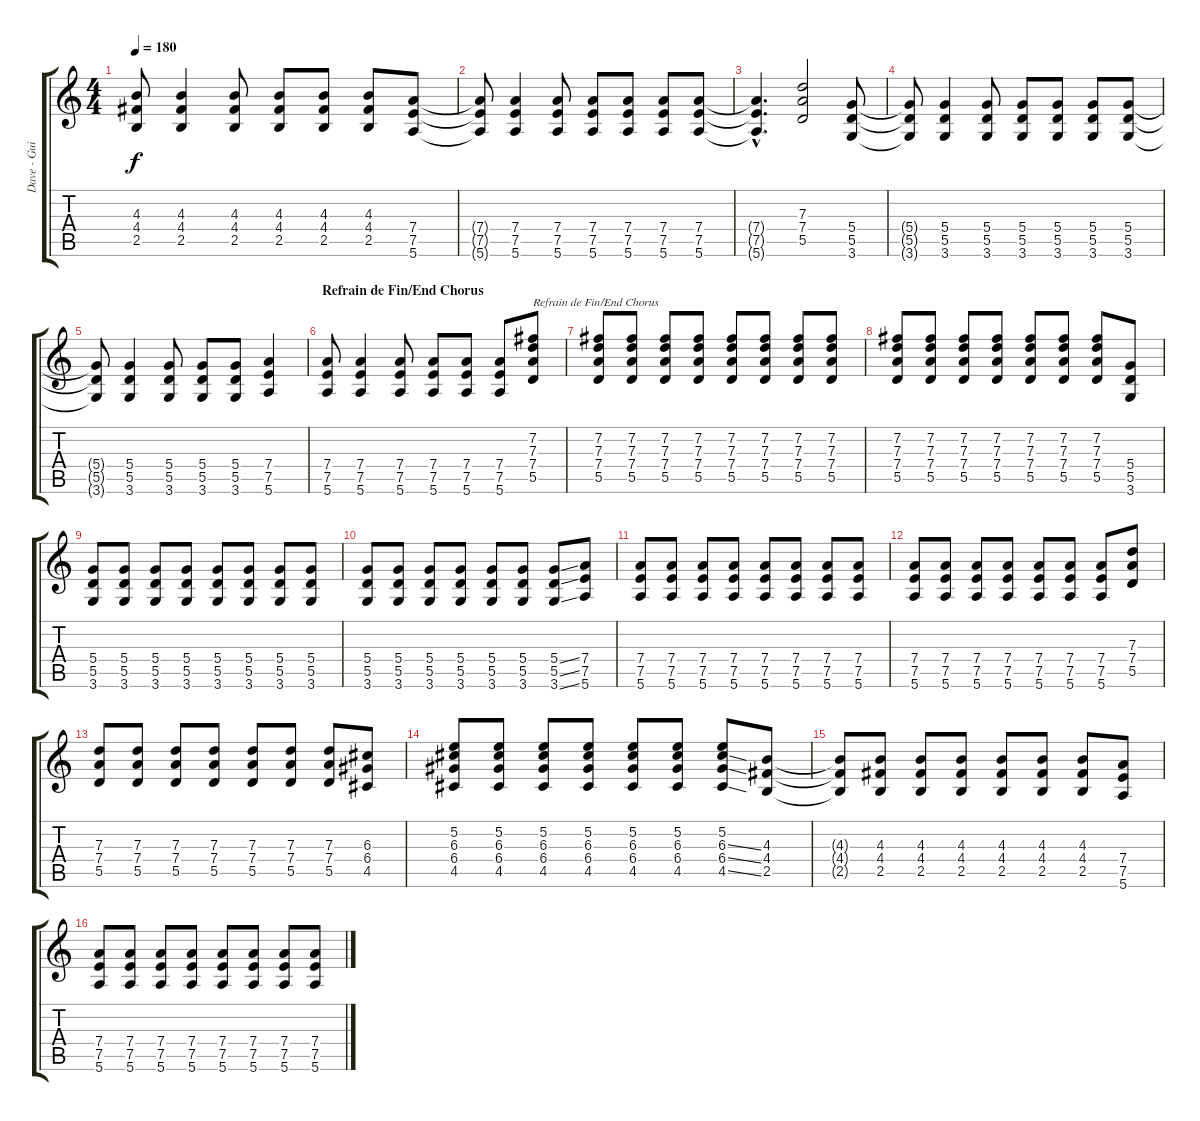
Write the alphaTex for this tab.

\track ("Dave - Guitare 2/Guitar 2" "Dave - Gui") {instrument distortionguitar}
\staff {score tabs}
\tuning (E4 B3 G3 D3 A2 E2) {hide}
\ts (4 4)
\tempo 180
\clef g2
\ks c
(4.3{t} 4.4{t} 2.5{t}).8{dy f} (4.3 4.4 2.5).4 (4.3 4.4 2.5).8 (4.3 4.4 2.5).8 (4.3 4.4 2.5).8 (4.3 4.4 2.5).8 (7.4 7.5 5.6).8 |
(7.4{t} 7.5{t} 5.6{t}).8 (7.4 7.5 5.6).4 (7.4 7.5 5.6).8 (7.4 7.5 5.6).8 (7.4 7.5 5.6).8 (7.4 7.5 5.6).8 (7.4 7.5 5.6).8 |
(7.4{hac t} 7.5{hac t} 5.6{hac t}).4{d} (7.3 7.4 5.5).2 (5.4 5.5 3.6).8 |
(5.4{t} 5.5{t} 3.6{t}).8 (5.4 5.5 3.6).4 (5.4 5.5 3.6).8 (5.4 5.5 3.6).8 (5.4 5.5 3.6).8 (5.4 5.5 3.6).8 (5.4 5.5 3.6).8 |
(5.4{t} 5.5{t} 3.6{t}).8 (5.4 5.5 3.6).4 (5.4 5.5 3.6).8 (5.4 5.5 3.6).8 (5.4 5.5 3.6).8 (7.4 7.5 5.6).4 |
\section ("" "Refrain de Fin/End Chorus")
(7.4 7.5 5.6).8 (7.4 7.5 5.6).4 (7.4 7.5 5.6).8 (7.4 7.5 5.6).8 (7.4 7.5 5.6).8 (7.4 7.5 5.6).8 (7.2 7.3 7.4 5.5).8{txt "Refrain de Fin/End Chorus"} |
(7.2 7.3 7.4 5.5).8 (7.2 7.3 7.4 5.5).8 (7.2 7.3 7.4 5.5).8 (7.2 7.3 7.4 5.5).8 (7.2 7.3 7.4 5.5).8 (7.2 7.3 7.4 5.5).8 (7.2 7.3 7.4 5.5).8 (7.2 7.3 7.4 5.5).8 |
(7.2 7.3 7.4 5.5).8 (7.2 7.3 7.4 5.5).8 (7.2 7.3 7.4 5.5).8 (7.2 7.3 7.4 5.5).8 (7.2 7.3 7.4 5.5).8 (7.2 7.3 7.4 5.5).8 (7.2 7.3 7.4 5.5).8 (5.4 5.5 3.6).8 |
(5.4 5.5 3.6).8 (5.4 5.5 3.6).8 (5.4 5.5 3.6).8 (5.4 5.5 3.6).8 (5.4 5.5 3.6).8 (5.4 5.5 3.6).8 (5.4 5.5 3.6).8 (5.4 5.5 3.6).8 |
(5.4 5.5 3.6).8 (5.4 5.5 3.6).8 (5.4 5.5 3.6).8 (5.4 5.5 3.6).8 (5.4 5.5 3.6).8 (5.4 5.5 3.6).8 (5.4{ss} 5.5{ss} 3.6{ss}).8 (7.4 7.5 5.6).8 |
(7.4 7.5 5.6).8 (7.4 7.5 5.6).8 (7.4 7.5 5.6).8 (7.4 7.5 5.6).8 (7.4 7.5 5.6).8 (7.4 7.5 5.6).8 (7.4 7.5 5.6).8 (7.4 7.5 5.6).8 |
(7.4 7.5 5.6).8 (7.4 7.5 5.6).8 (7.4 7.5 5.6).8 (7.4 7.5 5.6).8 (7.4 7.5 5.6).8 (7.4 7.5 5.6).8 (7.4 7.5 5.6).8 (7.3 7.4 5.5).8 |
(7.3 7.4 5.5).8 (7.3 7.4 5.5).8 (7.3 7.4 5.5).8 (7.3 7.4 5.5).8 (7.3 7.4 5.5).8 (7.3 7.4 5.5).8 (7.3 7.4 5.5).8 (6.3 6.4 4.5).8 |
(5.2 6.3 6.4 4.5).8 (5.2 6.3 6.4 4.5).8 (5.2 6.3 6.4 4.5).8 (5.2 6.3 6.4 4.5).8 (5.2 6.3 6.4 4.5).8 (5.2 6.3 6.4 4.5).8 (5.2 6.3{ss} 6.4{ss} 4.5{ss}).8 (4.3 4.4 2.5).8 |
(4.3{t} 4.4{t} 2.5{t}).8 (4.3 4.4 2.5).8 (4.3 4.4 2.5).8 (4.3 4.4 2.5).8 (4.3 4.4 2.5).8 (4.3 4.4 2.5).8 (4.3 4.4 2.5).8 (7.4 7.5 5.6).8 |
(7.4 7.5 5.6).8 (7.4 7.5 5.6).8 (7.4 7.5 5.6).8 (7.4 7.5 5.6).8 (7.4 7.5 5.6).8 (7.4 7.5 5.6).8 (7.4 7.5 5.6).8 (7.4 7.5 5.6).8
